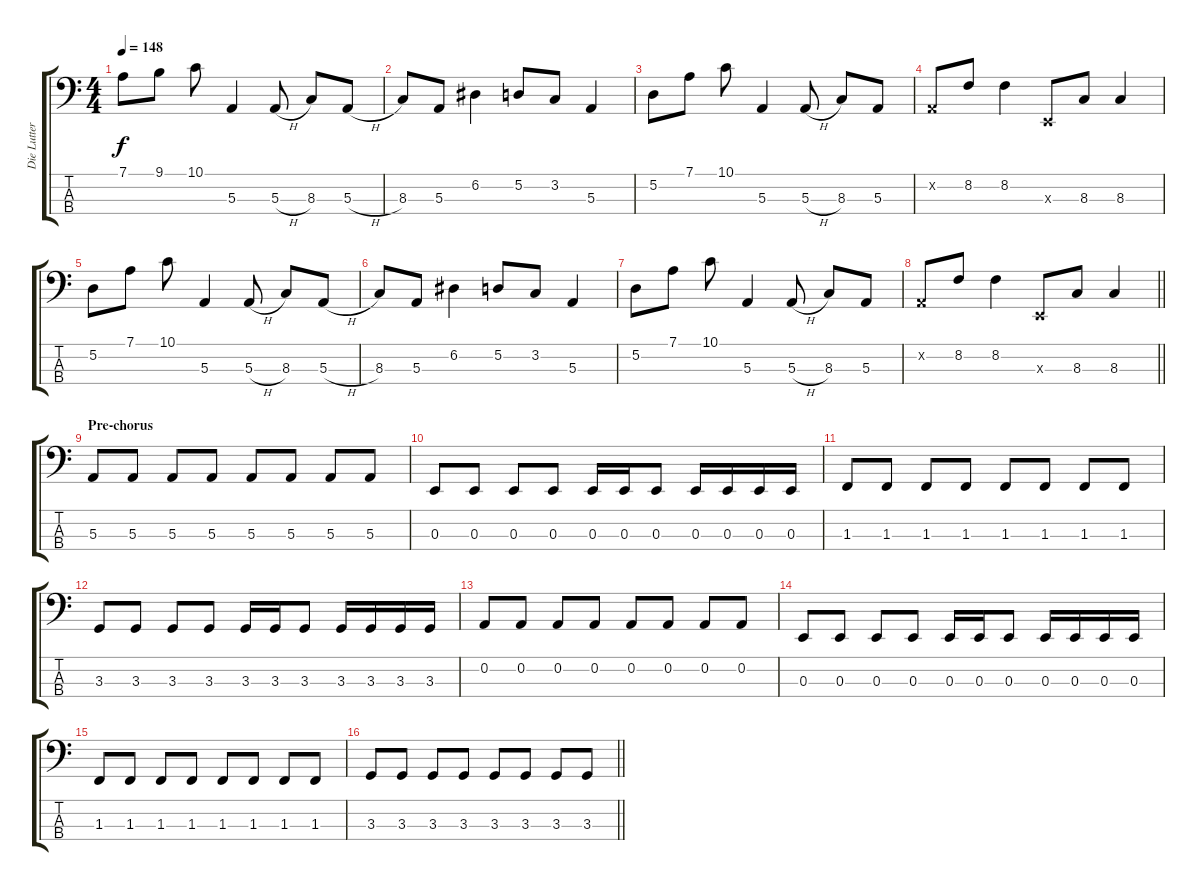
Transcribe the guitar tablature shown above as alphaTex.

\track ("Die Lutter" "Die Lutter") {instrument electricbasspick}
\staff {score tabs}
\tuning (D2 A1 E1 B0) {hide}
\ts (4 4)
\tempo 148
\clef f4
\ks c
7.1.8{dy f} 9.1.8 10.1.8 5.3.4 5.3{h}.8 8.3.8 5.3{h}.8 |
8.3.8 5.3.8 6.2.4 5.2.8 3.2.8 5.3.4 |
5.2.8 7.1.8 10.1.8 5.3.4 5.3{h}.8 8.3.8 5.3.8 |
0.2{x}.8 8.2.8 8.2.4 0.3{x}.8 8.3.8 8.3.4 |
5.2.8 7.1.8 10.1.8 5.3.4 5.3{h}.8 8.3.8 5.3{h}.8 |
8.3.8 5.3.8 6.2.4 5.2.8 3.2.8 5.3.4 |
5.2.8 7.1.8 10.1.8 5.3.4 5.3{h}.8 8.3.8 5.3.8 |
\barLineRight lightlight
0.2{x}.8 8.2.8 8.2.4 0.3{x}.8 8.3.8 8.3.4 |
\section ("" "Pre-chorus")
5.3.8 5.3.8 5.3.8 5.3.8 5.3.8 5.3.8 5.3.8 5.3.8 |
0.3.8 0.3.8 0.3.8 0.3.8 0.3.16 0.3.16 0.3.8 0.3.16 0.3.16 0.3.16 0.3.16 |
1.3.8 1.3.8 1.3.8 1.3.8 1.3.8 1.3.8 1.3.8 1.3.8 |
3.3.8 3.3.8 3.3.8 3.3.8 3.3.16 3.3.16 3.3.8 3.3.16 3.3.16 3.3.16 3.3.16 |
0.2.8 0.2.8 0.2.8 0.2.8 0.2.8 0.2.8 0.2.8 0.2.8 |
0.3.8 0.3.8 0.3.8 0.3.8 0.3.16 0.3.16 0.3.8 0.3.16 0.3.16 0.3.16 0.3.16 |
1.3.8 1.3.8 1.3.8 1.3.8 1.3.8 1.3.8 1.3.8 1.3.8 |
\barLineRight lightlight
3.3.8 3.3.8 3.3.8 3.3.8 3.3.8 3.3.8 3.3.8 3.3.8
